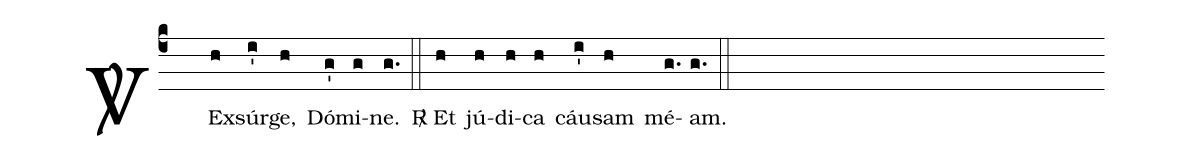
%%
(c4)
<sp>V/</sp>( )
Ex(h)súr(i')ge,(h) Dó(g')mi(g)ne.(g.) (::)
<sp>R/</sp> Et(h) jú(h)di(h)ca(h) cáu(i')sam(h) mé(g.)am.(g.) (::)
